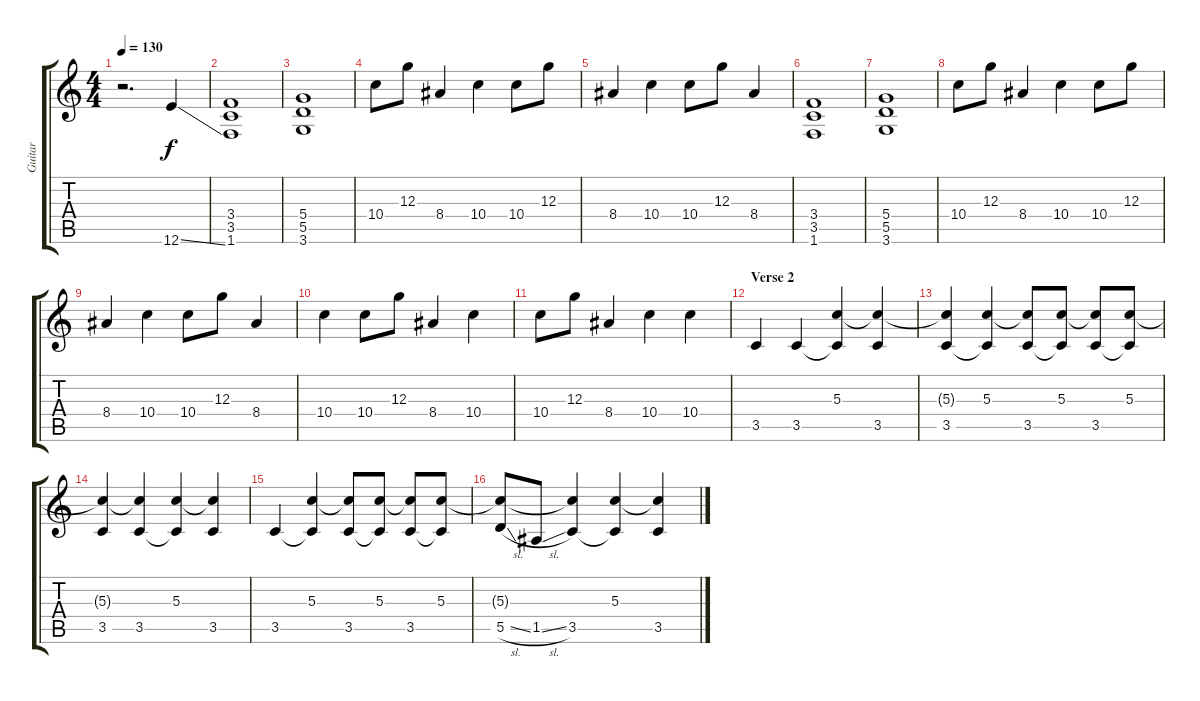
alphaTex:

\track ("Guitar" "Guitar") {instrument overdrivenguitar}
\staff {score tabs}
\tuning (E4 B3 G3 D3 A2 E2) {hide}
\ts (4 4)
\tempo 130
\clef g2
\ks c
r.2{d dy f volume 11} 12.6{ss}.4 |
(3.4 3.5 1.6).1 |
(5.4 5.5 3.6).1 |
10.4.8 12.3.8 8.4.4 10.4.4 10.4.8 12.3.8 |
8.4.4 10.4.4 10.4.8 12.3.8 8.4.4 |
(3.4 3.5 1.6).1 |
(5.4 5.5 3.6).1 |
10.4.8 12.3.8 8.4.4 10.4.4 10.4.8 12.3.8 |
8.4.4 10.4.4 10.4.8 12.3.8 8.4.4 |
10.4.4 10.4.8 12.3.8 8.4.4 10.4.4 |
10.4.8 12.3.8 8.4.4 10.4.4 10.4.4 |
\section ("" "Verse 2")
3.5.4 3.5.4 (5.3 3.5{t}).4 (5.3{t} 3.5).4 |
(5.3{t} 3.5).4 (5.3 3.5{t}).4 (5.3{t} 3.5).8 (5.3 3.5{t}).8 (5.3{t} 3.5).8 (5.3 3.5{t}).8 |
(5.3{t} 3.5).4 (5.3{t} 3.5).4 (5.3 3.5{t}).4 (5.3{t} 3.5).4 |
3.5.4 (5.3 3.5{t}).4 (5.3{t} 3.5).8 (5.3 3.5{t}).8 (5.3{t} 3.5).8 (5.3 3.5{t}).8 |
(5.3{t} 5.5{sl}).8 1.5{sl}.8 (5.3{t} 3.5).4 (5.3 3.5{t}).4 (5.3{t} 3.5).4
